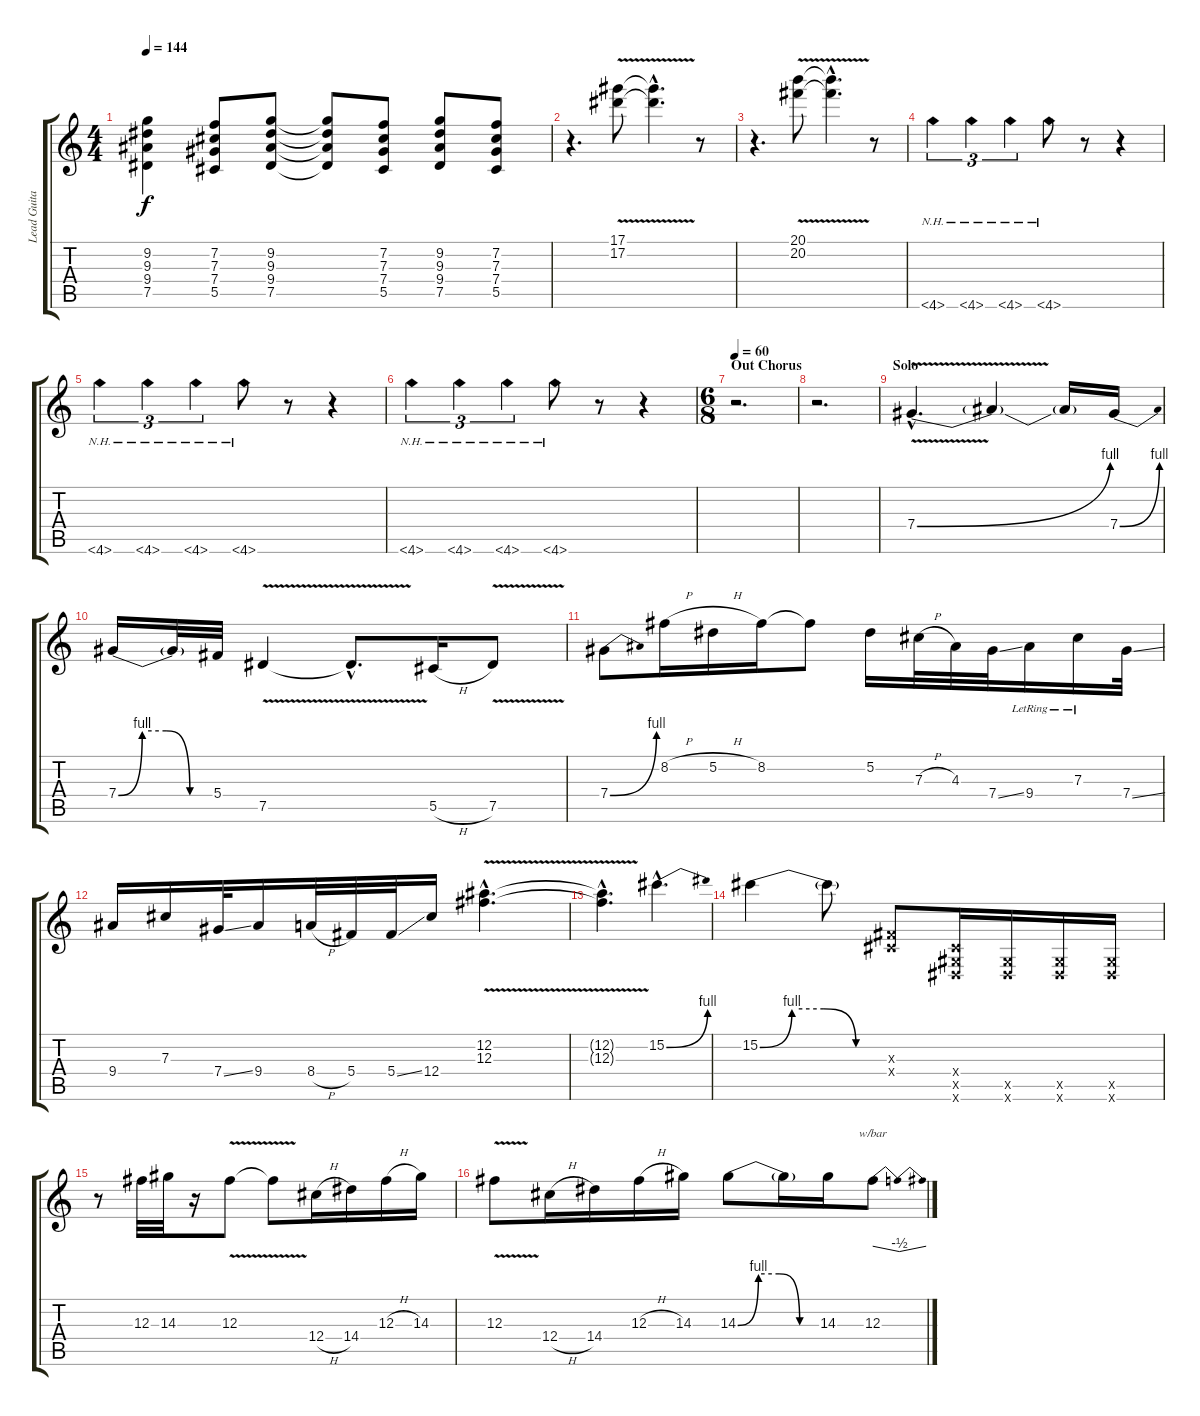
\track ("Lead Guitar Overdub" "Lead Guita") {instrument distortionguitar}
\staff {score tabs}
\tuning (Eb4 Bb3 Gb3 Db3 Ab2 Eb2) {hide}
\ts (4 4)
\tempo 144
\clef g2
\ks c
(9.2 9.3 9.4 7.5).4{dy f} (7.2 7.3 7.4 5.5).8 (9.2 9.3 9.4 7.5).8 (9.2{t} 9.3{t} 9.4{t} 7.5{t}).8 (7.2 7.3 7.4 5.5).8 (9.2 9.3 9.4 7.5).8 (7.2 7.3 7.4 5.5).8 |
r.4{d} (17.1 17.2{v}).8 (17.1{hac t} 17.2{hac t}).4{d} r.8 |
r.4{d} (20.1 20.2{v}).8 (20.1{hac t} 20.2{hac t}).4{d} r.8 |
4.6{nh}.4{tu (3 2)} 4.6{nh}.4{tu (3 2)} 4.6{nh}.4{tu (3 2)} 4.6{nh}.8 r.8 r.4 |
4.6{nh}.4{tu (3 2)} 4.6{nh}.4{tu (3 2)} 4.6{nh}.4{tu (3 2)} 4.6{nh}.8 r.8 r.4 |
4.6{nh}.4{tu (3 2)} 4.6{nh}.4{tu (3 2)} 4.6{nh}.4{tu (3 2)} 4.6{nh}.8 r.8 r.4 |
\ts (6 8)
\section ("" "Out Chorus")
\tempo 60
r.2{d volume 16} |
r.2{d} |
\section ("" "Solo")
7.4{be (bend 0 0 60 4) v hac}.4{d} 7.4{t}.4 7.4{t}.16 7.4{be (bend 0 0 60 4)}.16 |
7.4{be (custom 0 0 15 4 30 4 45 0 60 0)}.16 7.4{t}.32 5.4.32 7.5{v}.4 7.5{hac t}.8{d} 5.5{h}.16 7.5{v}.8 |
7.4{be (bend 0 0 60 4)}.8 8.2{h}.16 5.2{h}.16 8.2.16 8.2{t}.8 5.2.16 7.3{h}.32 4.3.32 7.4{ss}.32 9.4{lr}.16 7.3{lr}.16 7.4{ss}.32 |
9.4.16 7.3.16 7.4{ss}.32 9.4.16 8.4{h}.32 5.4.32 5.4{ss}.32 12.4.16 (12.2{v hac} 12.3{v hac}).4{d} |
(12.2{hac t} 12.3{hac t}).4{d} 15.2{be (bend 0 0 60 4) hac}.4{d} |
15.2{be (custom 0 0 15 4 30 4 45 0 60 0)}.4 15.2{t}.8 (0.3{x} 0.4{x}).8 (0.4{x} 0.5{x} 0.6{x}).16 (0.5{x} 0.6{x}).16 (0.5{x} 0.6{x}).16 (0.5{x} 0.6{x}).16 |
r.8 12.3.32 14.3.32 r.16 12.3{v}.8 12.3{t}.8 12.4{h}.16 14.4.16 12.3{h}.16 14.3.16 |
12.3{v}.8 12.4{h}.16 14.4.16 12.3{h}.16 14.3.16 14.3{be (custom 0 0 15 4 30 4 45 0 60 0)}.8 14.3{t}.16 14.3.16 12.3.8{tbe (dip default 0 0 30 -2 60 0)}
